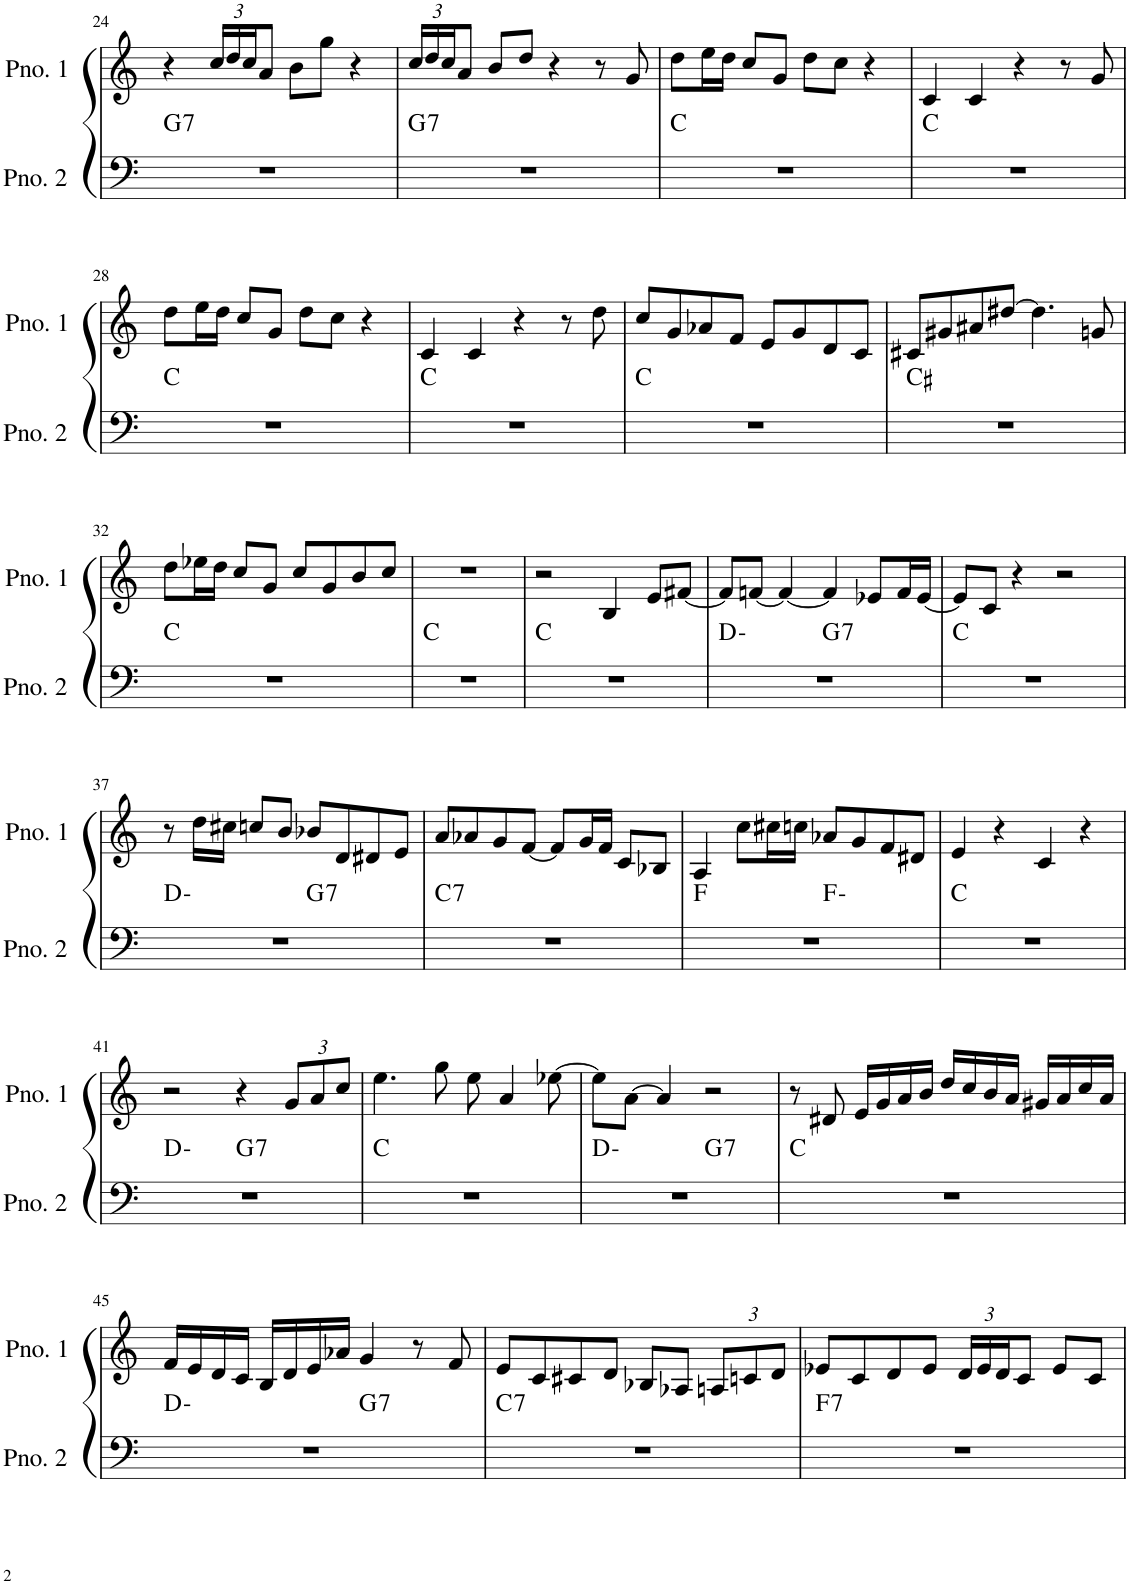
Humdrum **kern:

**kern	**harte	**kern
*part2	*part2	*part1
*staff2	*	*staff1
*I"ピアノ 2	*	*I"ピアノ 1
!!LO:PB:g=z
*clefF4	*	*clefG2
*k[]	*	*k[]
*M4/4	*	*M4/4
=24	=24	=24
!	!LO:H:kt=7	!
1r	G:7	4r
*	*	*Xbrackettup
.	.	24cc/LL
.	.	24dd/
.	.	24cc/J
.	.	8a/J
.	.	8b\L
.	.	8gg\J
.	.	4r
=25	=25	=25
!	!LO:H:kt=7	!
1r	G:7	24cc/LL
.	.	24dd/
.	.	24cc/J
.	.	8a/J
.	.	8b/L
.	.	8dd/J
.	.	4r
.	.	8r
.	.	8g/
=26	=26	=26
1r	C:maj	8dd\L
.	.	16ee\L
.	.	16dd\JJ
.	.	8cc/L
.	.	8g/J
.	.	8dd\L
.	.	8cc\J
.	.	4r
=27	=27	=27
1r	C:maj	4c/
.	.	4c/
.	.	4r
.	.	8r
.	.	8g/
!!LO:LB:g=z
=28	=28	=28
1r	C:maj	8dd\L
.	.	16ee\L
.	.	16dd\JJ
.	.	8cc/L
.	.	8g/J
.	.	8dd\L
.	.	8cc\J
.	.	4r
=29	=29	=29
1r	C:maj	4c/
.	.	4c/
.	.	4r
.	.	8r
.	.	8dd\
=30	=30	=30
1r	C:maj	8cc/L
.	.	8g/
.	.	8a-X/
.	.	8f/J
.	.	8e/L
.	.	8g/
.	.	8d/
.	.	8c/J
=31	=31	=31
1r	C#:maj	8c#X/L
.	.	8g#X/
.	.	8a#X/
.	.	[8dd#X/J
.	.	4.dd#\]
.	.	8gn/
!!LO:LB:g=z
=32	=32	=32
1r	C:maj	8dd\L
.	.	16ee-X\L
.	.	16dd\JJ
.	.	8cc/L
.	.	8g/J
.	.	8cc/L
.	.	8g/
.	.	8b/
.	.	8cc/J
=33	=33	=33
1r	C:maj	1r
=34	=34	=34
1r	C:maj	2r
.	.	4B/
.	.	8e/L
.	.	[8f#X/J
=35	=35	=35
*^	*	*
1r	2ryy	D:min	8f#/L]
.	.	.	[8fn/J
.	.	.	4f/_
!	!	!LO:H:kt=7	!
.	2ryy	G:7	4f/]
.	.	.	8e-X/L
.	.	.	16f/L
.	.	.	[16e-/JJ
*v	*v	*	*
=36	=36	=36
1r	C:maj	8e-/L]
.	.	8c/J
.	.	4r
.	.	2r
!!LO:LB:g=z
=37	=37	=37
*^	*	*
1r	2ryy	D:min	8r
.	.	.	16dd\LL
.	.	.	16cc#X\JJ
.	.	.	8ccn/L
.	.	.	8b/J
!	!	!LO:H:kt=7	!
.	2ryy	G:7	8b-X/L
.	.	.	8d/
.	.	.	8d#X/
.	.	.	8e/J
=38	=38	=38	=38
!	!	!LO:H:kt=7	!
*v	*v	*	*
1r	C:7	8a/L
.	.	8a-X/
.	.	8g/
.	.	[8f/J
.	.	8f/L]
.	.	16g/L
.	.	16f/JJ
.	.	8c/L
.	.	8B-X/J
=39	=39	=39
*^	*	*
1r	2ryy	F:maj	4A/
.	.	.	8cc\L
.	.	.	16cc#X\L
.	.	.	16ccn\JJ
.	2ryy	F:min	8a-X/L
.	.	.	8g/
.	.	.	8f/
.	.	.	8d#X/J
*v	*v	*	*
=40	=40	=40
1r	C:maj	4e/
.	.	4r
.	.	4c/
.	.	4r
!!LO:LB:g=z
=41	=41	=41
*^	*	*
1r	2ryy	D:min	2r
!	!	!LO:H:kt=7	!
.	2ryy	G:7	4r
.	.	.	12g/L
.	.	.	12a/
.	.	.	12cc/J
*v	*v	*	*
=42	=42	=42
1r	C:maj	4.ee\
.	.	8gg\
.	.	8ee\
.	.	4a/
.	.	[8ee-X\
=43	=43	=43
*^	*	*
1r	2ryy	D:min	8ee-\L]
.	.	.	[8a\J
.	.	.	4a/]
!	!	!LO:H:kt=7	!
.	2ryy	G:7	2r
*v	*v	*	*
=44	=44	=44
1r	C:maj	8r
.	.	8d#X/
.	.	16e/LL
.	.	16g/
.	.	16a/
.	.	16b/JJ
.	.	16dd/LL
.	.	16cc/
.	.	16b/
.	.	16a/JJ
.	.	16g#X/LL
.	.	16a/
.	.	16cc/
.	.	16a/JJ
!!LO:LB:g=z
=45	=45	=45
*^	*	*
1r	2ryy	D:min	16f/LL
.	.	.	16e/
.	.	.	16d/
.	.	.	16c/JJ
.	.	.	16B/LL
.	.	.	16d/
.	.	.	16e/
.	.	.	16a-X/JJ
!	!	!LO:H:kt=7	!
.	2ryy	G:7	4g/
.	.	.	8r
.	.	.	8f/
=46	=46	=46	=46
!	!	!LO:H:kt=7	!
*v	*v	*	*
1r	C:7	8e/L
.	.	8c/
.	.	8c#X/
.	.	8d/J
.	.	8B-X/L
.	.	8A-X/J
.	.	12An/L
.	.	12cn/
.	.	12d/J
=47	=47	=47
!	!LO:H:kt=7	!
1r	F:7	8e-X/L
.	.	8c/
.	.	8d/
.	.	8e-/J
.	.	24d/LL
.	.	24e-/
.	.	24d/J
.	.	8c/J
.	.	8e-/L
.	.	8c/J
=	=	=
*-	*-	*-
